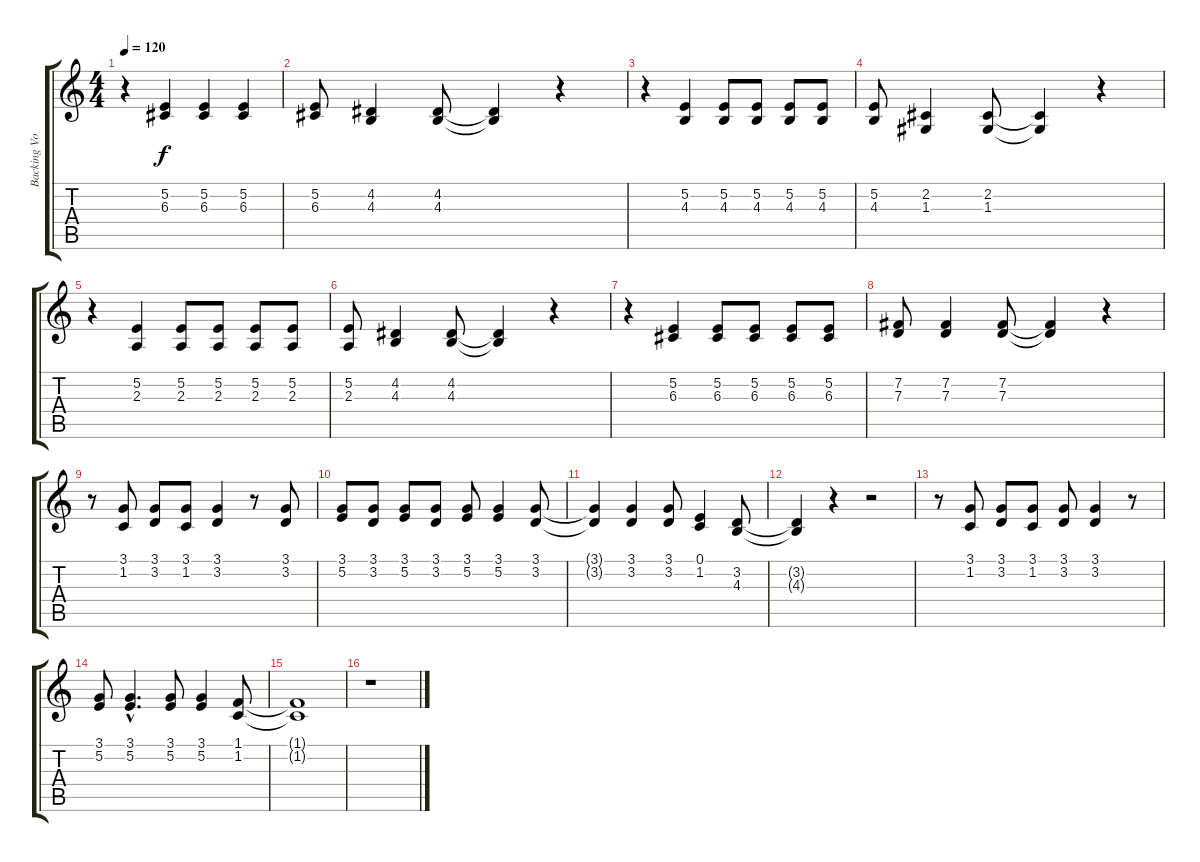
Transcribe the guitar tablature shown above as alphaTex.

\track ("Backing Vocal" "Backing Vo") {instrument oboe}
\staff {score tabs}
\tuning (E4 B3 G3 D3 A2 E2) {hide}
\ts (4 4)
\tempo 120
\clef g2
\ks c
r.4{dy f} (5.2 6.3).4 (5.2 6.3).4 (5.2 6.3).4 |
(5.2 6.3).8 (4.2 4.3).4 (4.2 4.3).8 (4.2{t} 4.3{t}).4 r.4 |
r.4 (5.2 4.3).4 (5.2 4.3).8 (5.2 4.3).8 (5.2 4.3).8 (5.2 4.3).8 |
(5.2 4.3).8 (2.2 1.3).4 (2.2 1.3).8 (2.2{t} 1.3{t}).4 r.4 |
r.4 (5.2 2.3).4 (5.2 2.3).8 (5.2 2.3).8 (5.2 2.3).8 (5.2 2.3).8 |
(5.2 2.3).8 (4.2 4.3).4 (4.2 4.3).8 (4.2{t} 4.3{t}).4 r.4 |
r.4 (5.2 6.3).4 (5.2 6.3).8 (5.2 6.3).8 (5.2 6.3).8 (5.2 6.3).8 |
(7.2 7.3).8 (7.2 7.3).4 (7.2 7.3).8 (7.2{t} 7.3{t}).4 r.4 |
r.8 (3.1 1.2).8 (3.1 3.2).8 (3.1 1.2).8 (3.1 3.2).4 r.8 (3.1 3.2).8 |
(3.1 5.2).8 (3.1 3.2).8 (3.1 5.2).8 (3.1 3.2).8 (3.1 5.2).8 (3.1 5.2).4 (3.1 3.2).8 |
(3.1{t} 3.2{t}).4 (3.1 3.2).4 (3.1 3.2).8 (0.1 1.2).4 (3.2 4.3).8 |
(3.2{t} 4.3{t}).4 r.4 r.2 |
r.8 (3.1 1.2).8 (3.1 3.2).8 (3.1 1.2).8 (3.1 3.2).8 (3.1 3.2).4 r.8 |
(3.1 5.2).8 (3.1{hac} 5.2{hac}).4{d} (3.1 5.2).8 (3.1 5.2).4 (1.1 1.2).8 |
(1.1{t} 1.2{t}).1 |
r.1
